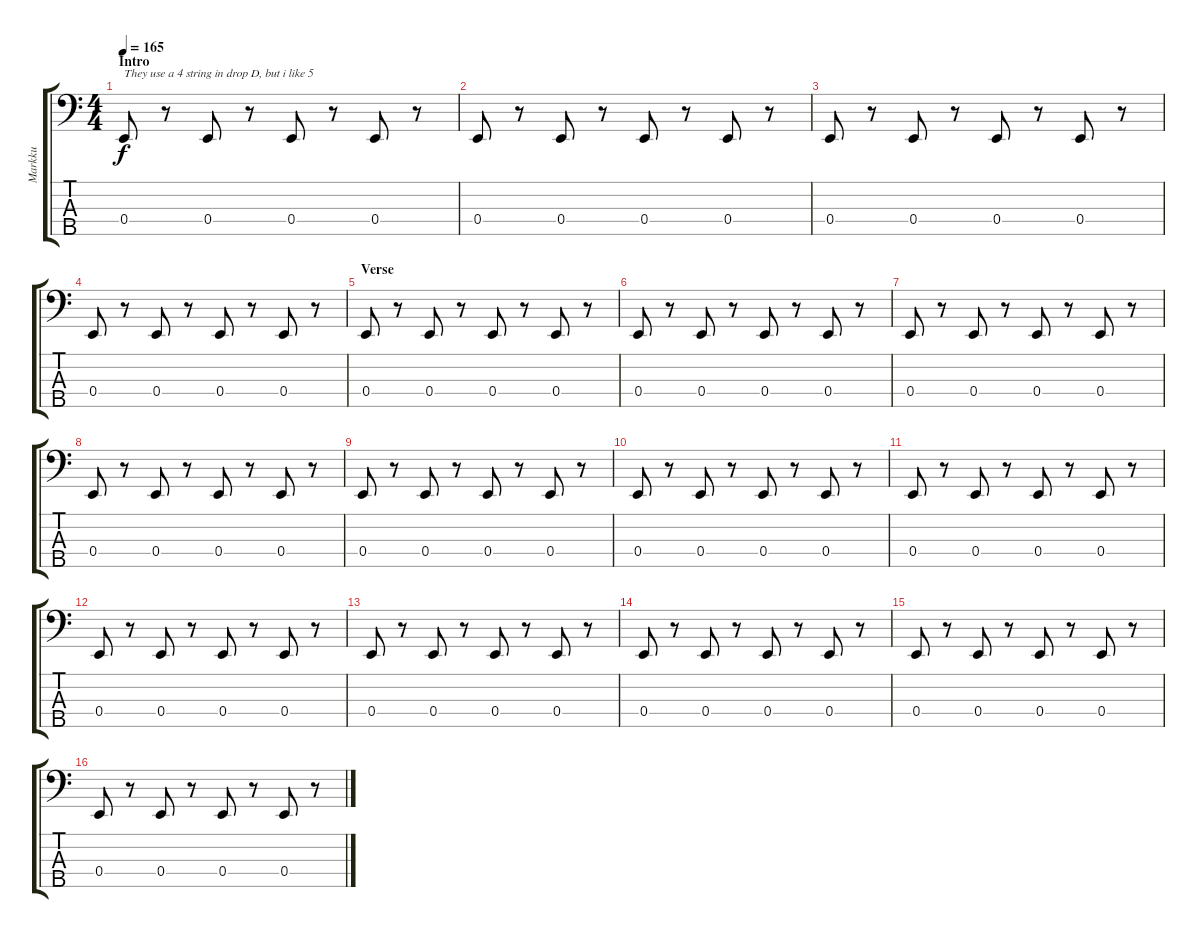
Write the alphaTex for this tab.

\track ("Markku" "Markku") {instrument electricbassfinger}
\staff {score tabs}
\tuning (G2 D2 A1 E1 B0) {hide}
\ts (4 4)
\section ("" "Intro")
\tempo 165
\clef f4
\ks c
0.4.8{txt "They use a 4 string in drop D, but i like 5" dy f instrument electricbassfinger} r.8 0.4.8 r.8 0.4.8 r.8 0.4.8 r.8 |
0.4.8 r.8 0.4.8 r.8 0.4.8 r.8 0.4.8 r.8 |
0.4.8 r.8 0.4.8 r.8 0.4.8 r.8 0.4.8 r.8 |
0.4.8 r.8 0.4.8 r.8 0.4.8 r.8 0.4.8 r.8 |
\section ("" "Verse")
0.4.8 r.8 0.4.8 r.8 0.4.8 r.8 0.4.8 r.8 |
0.4.8 r.8 0.4.8 r.8 0.4.8 r.8 0.4.8 r.8 |
0.4.8 r.8 0.4.8 r.8 0.4.8 r.8 0.4.8 r.8 |
0.4.8 r.8 0.4.8 r.8 0.4.8 r.8 0.4.8 r.8 |
0.4.8 r.8 0.4.8 r.8 0.4.8 r.8 0.4.8 r.8 |
0.4.8 r.8 0.4.8 r.8 0.4.8 r.8 0.4.8 r.8 |
0.4.8 r.8 0.4.8 r.8 0.4.8 r.8 0.4.8 r.8 |
0.4.8 r.8 0.4.8 r.8 0.4.8 r.8 0.4.8 r.8 |
0.4.8 r.8 0.4.8 r.8 0.4.8 r.8 0.4.8 r.8 |
0.4.8 r.8 0.4.8 r.8 0.4.8 r.8 0.4.8 r.8 |
0.4.8 r.8 0.4.8 r.8 0.4.8 r.8 0.4.8 r.8 |
0.4.8 r.8 0.4.8 r.8 0.4.8 r.8 0.4.8 r.8
